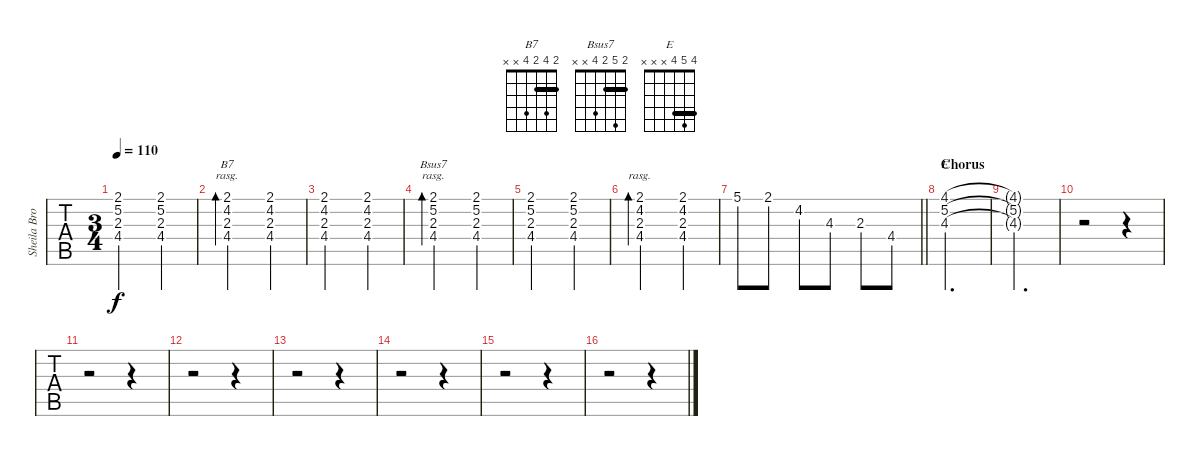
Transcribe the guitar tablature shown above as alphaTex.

\track ("Sheila Bromberrg's harp arr. for guitar" "Sheila Bro") {instrument orchestralharp}
\staff {tabs}
\tuning (E4 B3 G3 D3 A2 E2) {hide}
\chord ("B7" 2 4 2 4 x x) {barre 2}
\chord ("Bsus7" 2 5 2 4 x x) {barre 2}
\chord ("E" 4 5 4 x x x) {barre 4}
\ts (3 4)
\tempo 110
\clef g2
\ks e
(2.1 5.2 2.3 4.4).2{dy f} (2.1 5.2 2.3 4.4).4 |
(2.1 4.2 2.3 4.4).2{bd 60 ch "B7" rasg ii} (2.1 4.2 2.3 4.4).4 |
(2.1 4.2 2.3 4.4).2 (2.1 4.2 2.3 4.4).4 |
(2.1 5.2 2.3 4.4).2{bd 60 ch "Bsus7" rasg ii} (2.1 5.2 2.3 4.4).4 |
(2.1 5.2 2.3 4.4).2 (2.1 5.2 2.3 4.4).4 |
(2.1 4.2 2.3 4.4).2{bd 60 rasg ii} (2.1 4.2 2.3 4.4).4 |
\barLineRight lightlight
5.1.8 2.1.8 4.2.8 4.3.8 2.3.8 4.4.8 |
\section ("" "Chorus")
(4.1 5.2 4.3).2{d ch "E"} |
(4.1{t} 5.2{t} 4.3{t}).2{d} |
r.2 r.4 |
r.2 r.4 |
r.2 r.4 |
r.2 r.4 |
r.2 r.4 |
r.2 r.4 |
r.2 r.4
